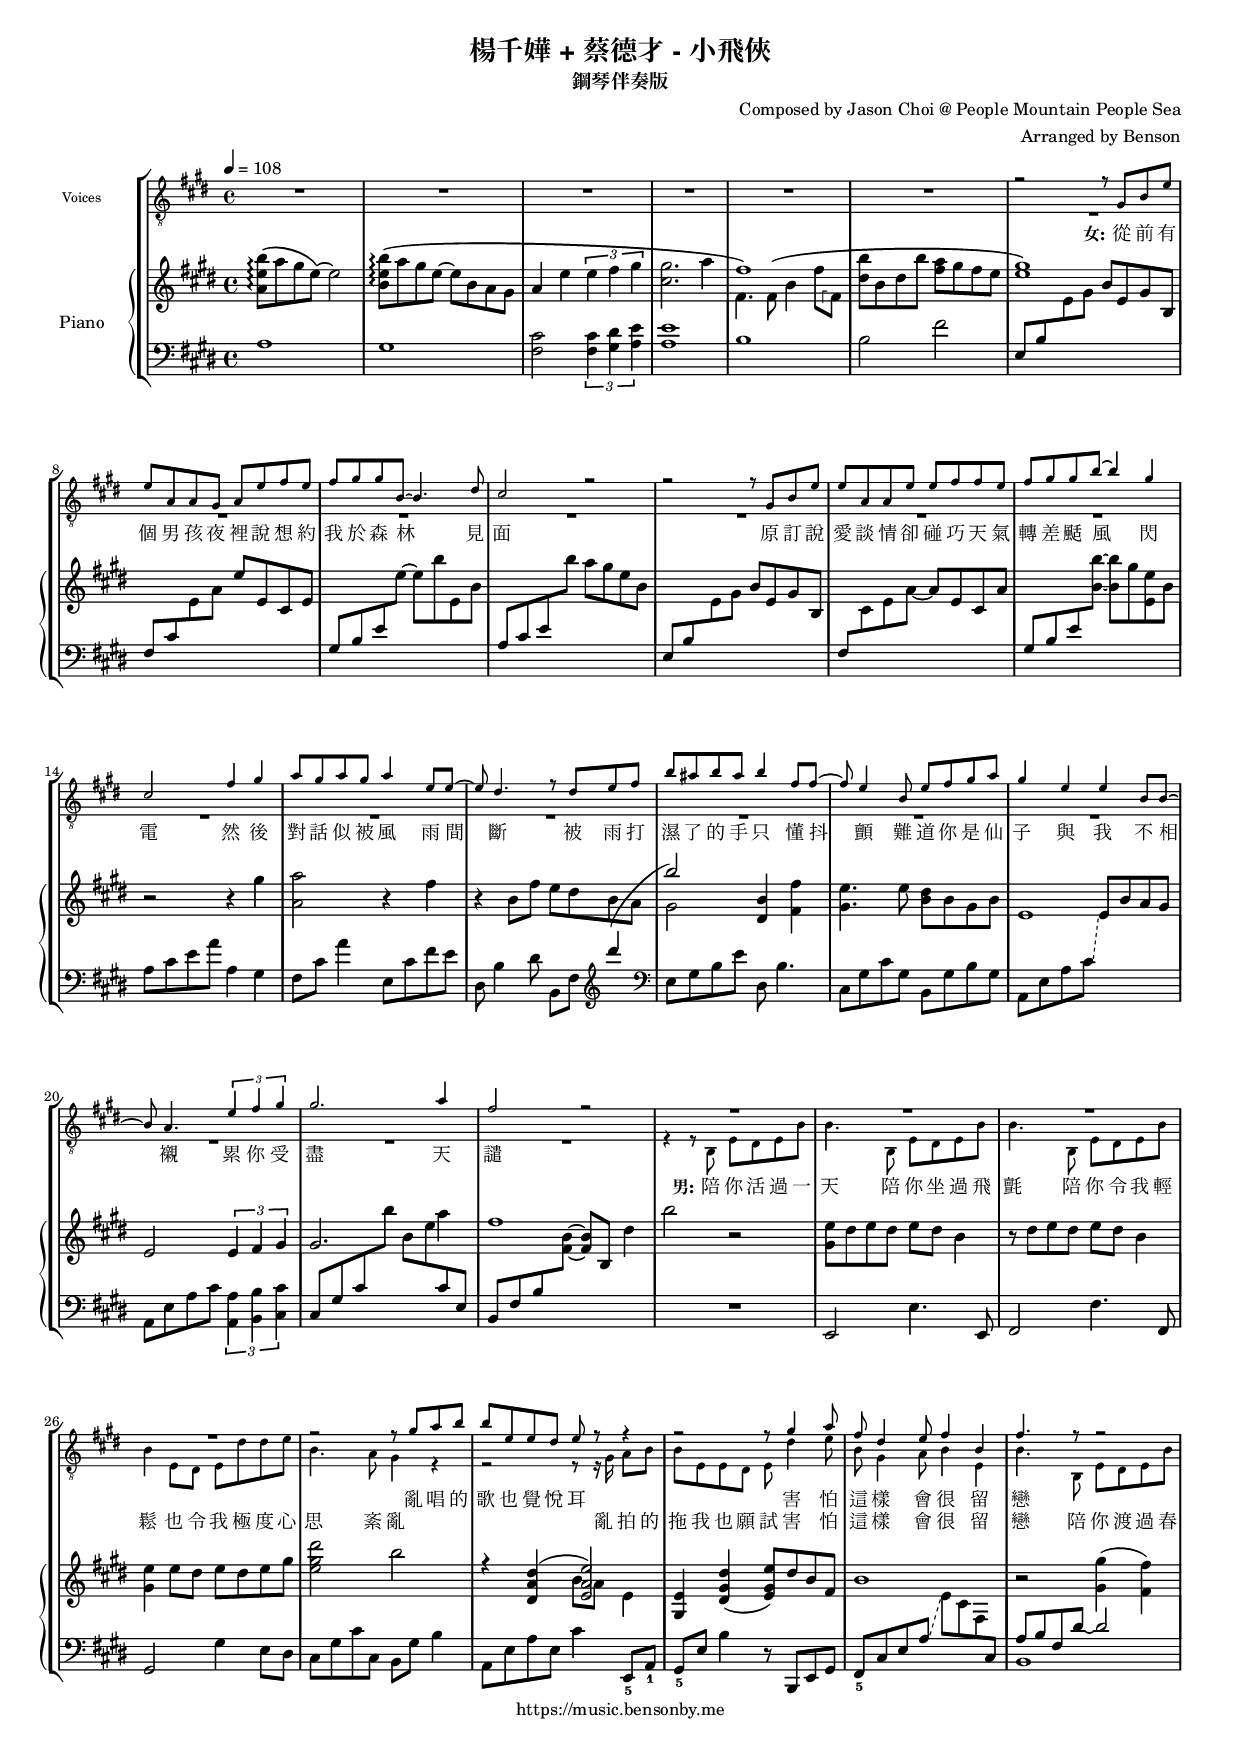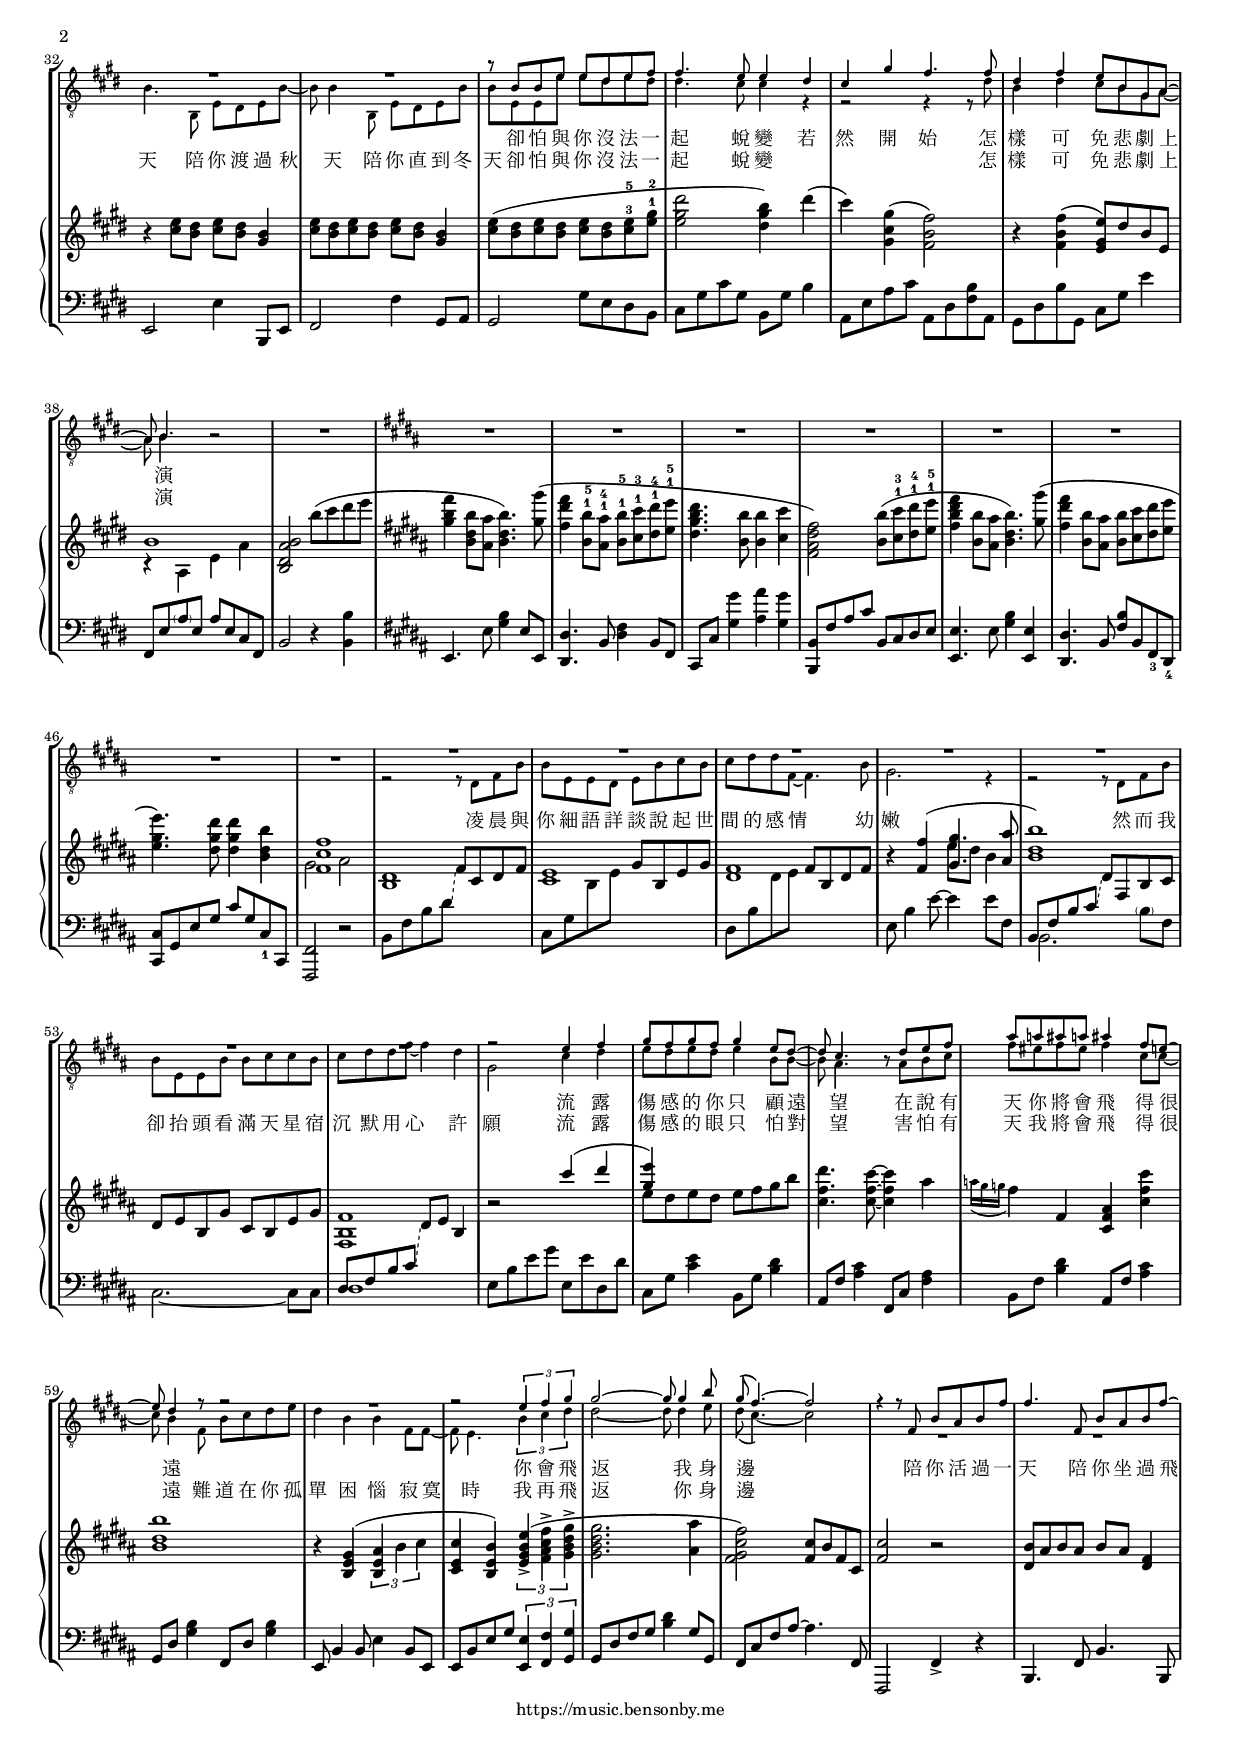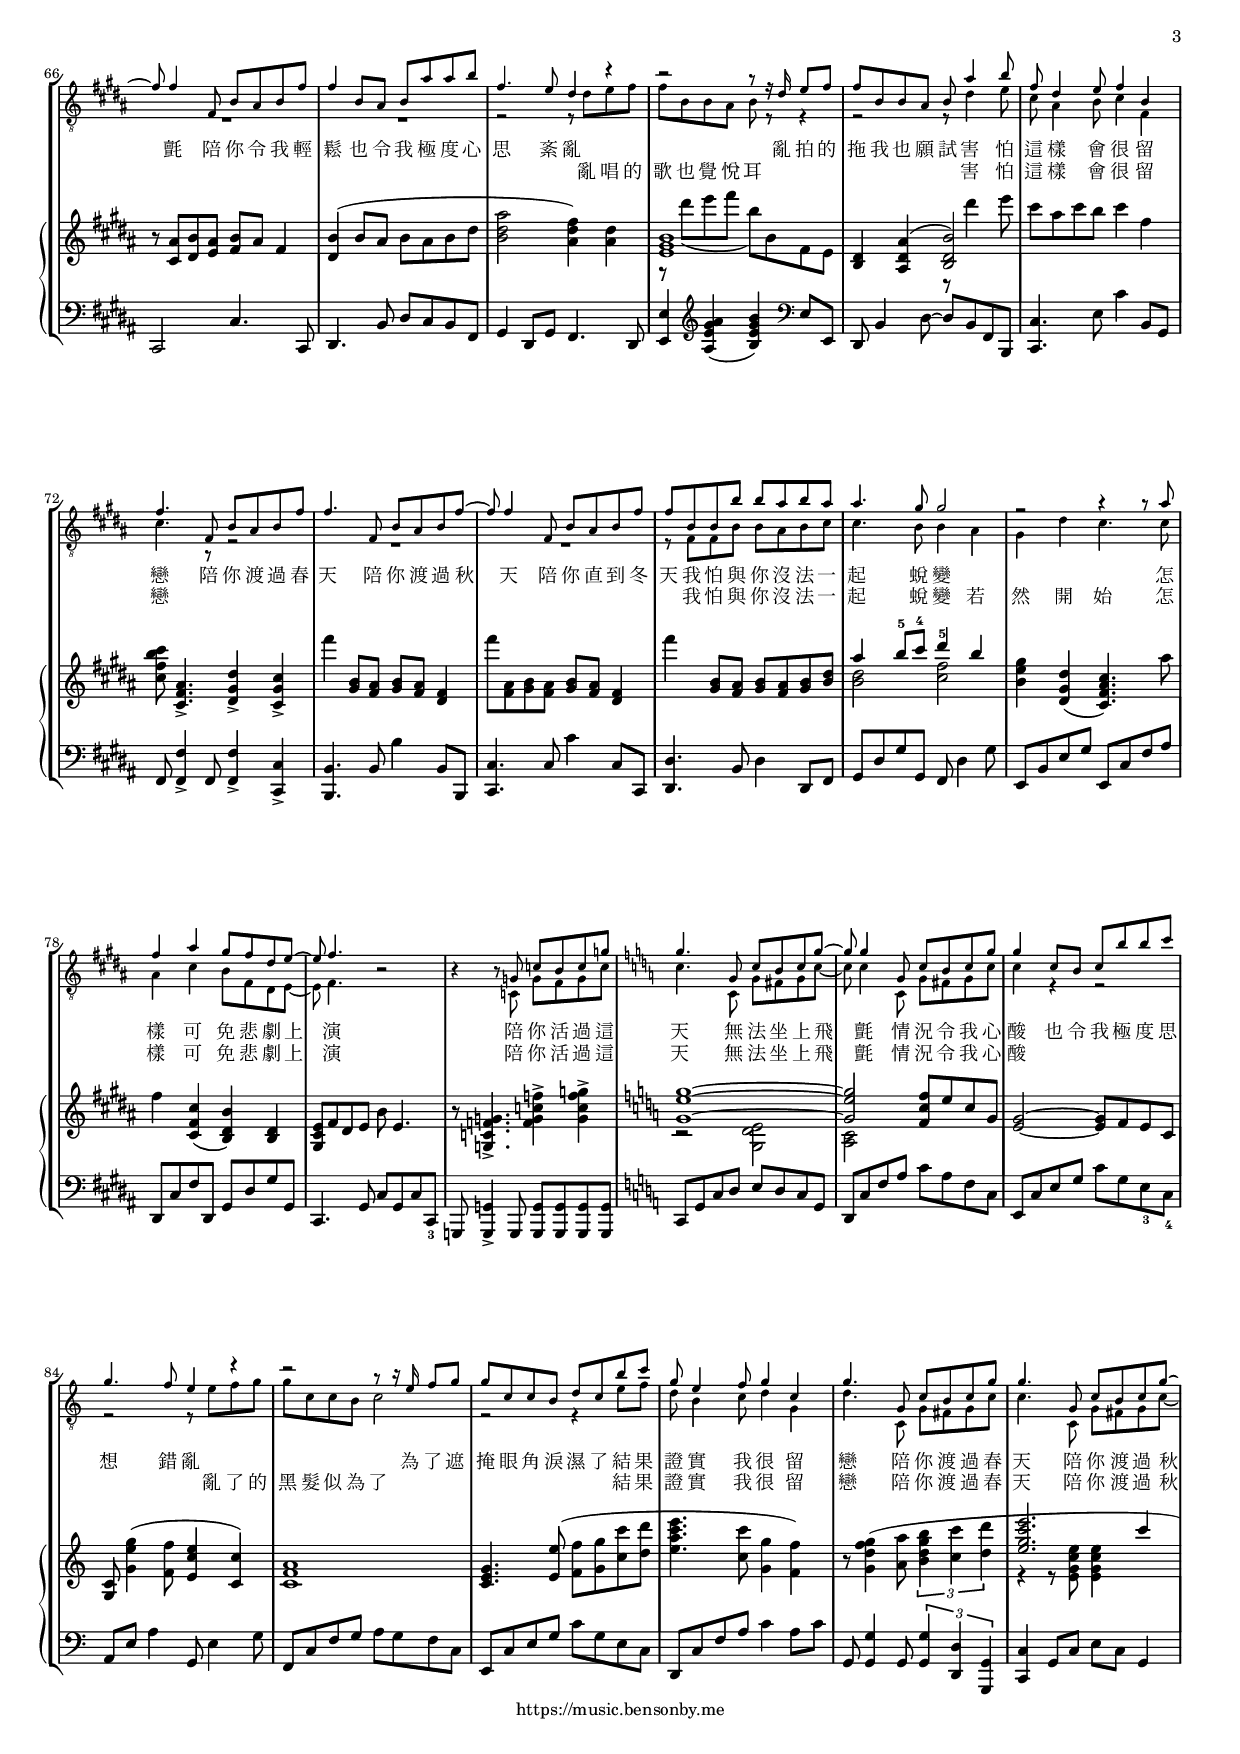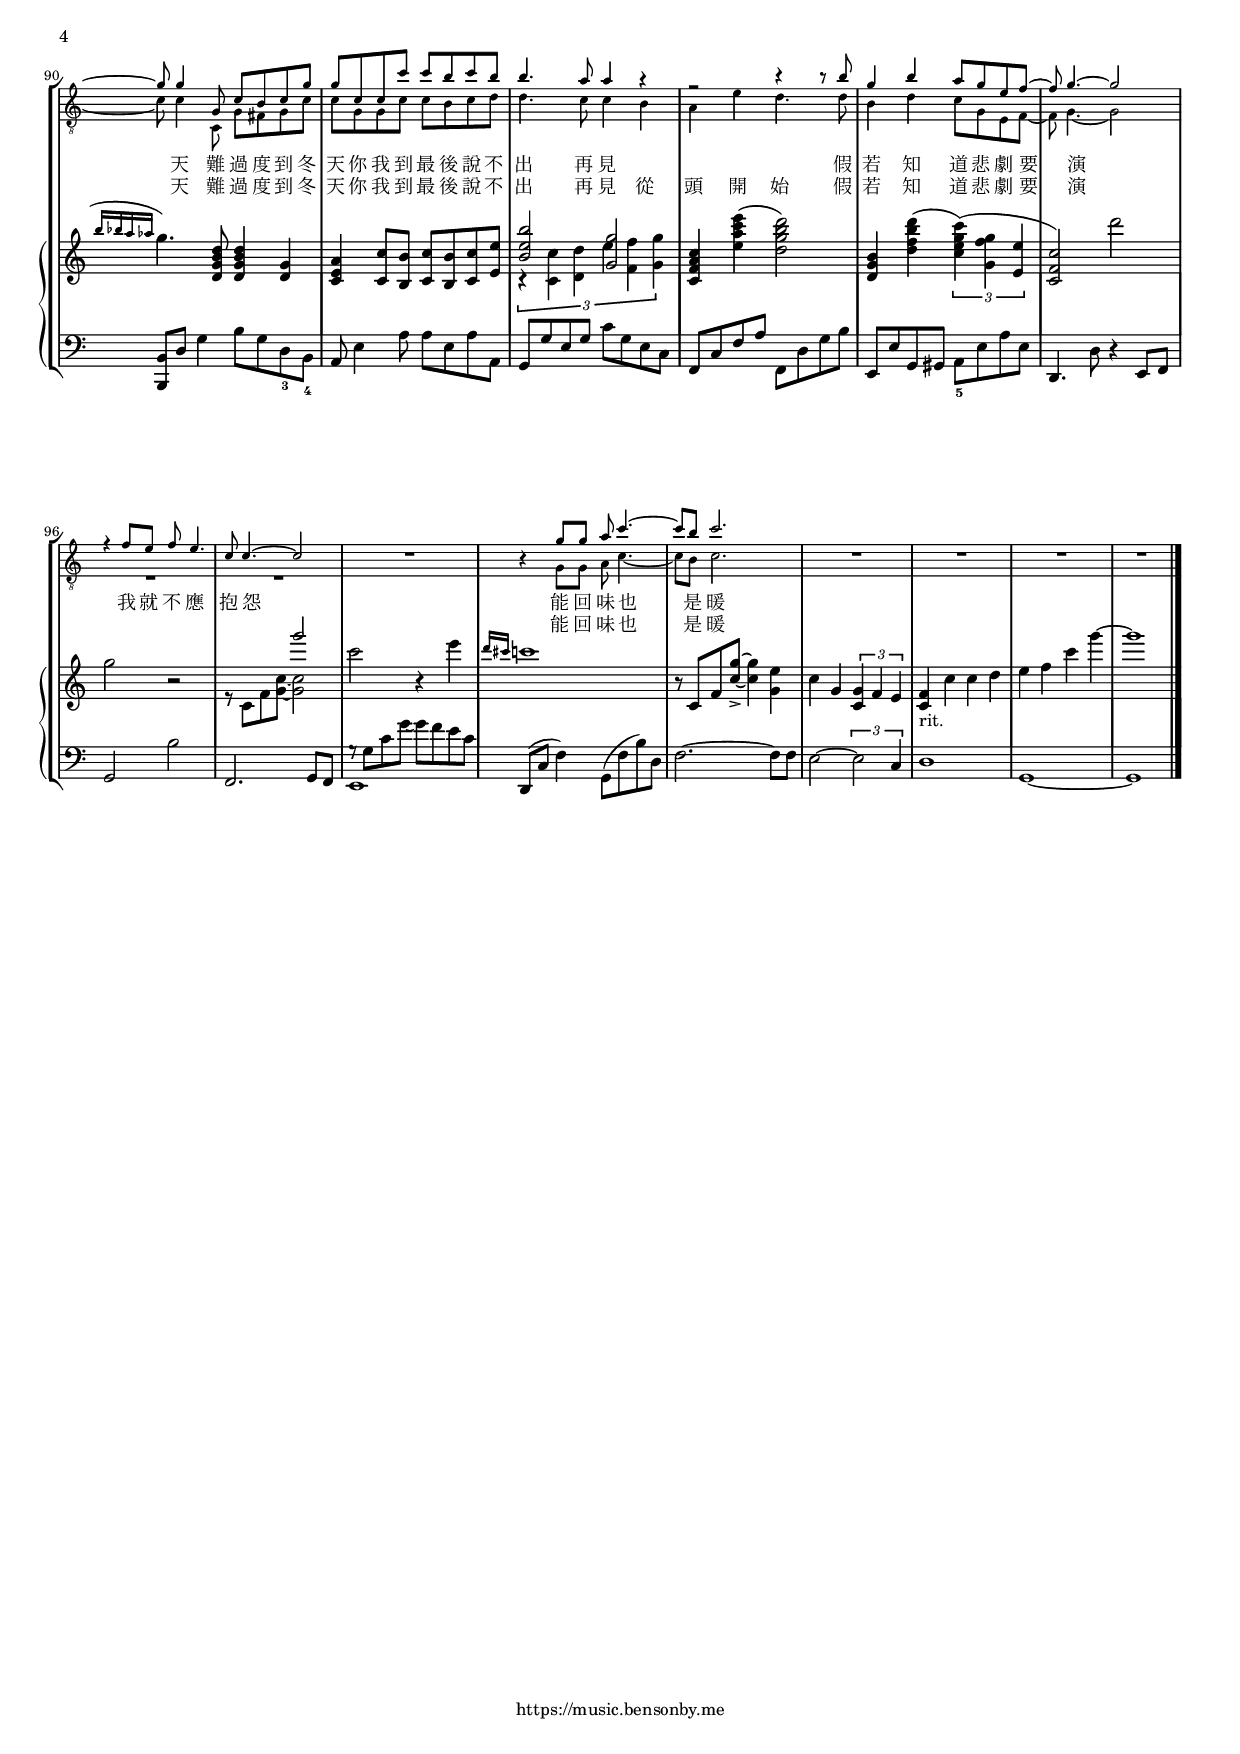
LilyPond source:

\version "2.18.2"
\include "articulate.ly"
#(set-global-staff-size 15)

% TODO
% make code cleaner? - slow syntax parsing for long upper and lower?
% merge rests from two voices, hide rest for solo at first verse?
% add phrasing slur for voices
% fingering position, e.g. episode
% left right hand distribution of first verse, and bar 16? (switch? to try)
% dynamics

cr = \change Staff = "right"
cl = \change Staff = "left"
rhMark = \markup { 
  \path #0.1 #'((moveto -1 0)(rlineto 0 -1.5)(rlineto 0.5 0))
}
lhMark = \markup { 
  \path #0.1 #'((moveto 0 1)(rlineto -0.5 0)(rlineto 0 -1.5))
}

upper-intro = \relative c'' {
  <a e' b'>8\arpeggio\( a' gis e~\) e2
  << {
    \stemNeutral
    <b e b'>8\arpeggio\( a' gis e~ e b a gis
    a4 e' \times 2/3 {e fis gis}
    <cis, gis'>2. a'4
    fis1\)
  } \\ {
    s1*3
    fis,4. fis8^\( b4 fis'8
    \set fingeringOrientations = #'(left)
    <fis,\finger \lhMark>
    \stemNeutral
    <b' dis,>8 b, dis b' <a fis> gis fis e
    <e gis>1\)
  } >>
}

upper-verse-one = \relative c''' {
  s1
  s1
  s1
  s1
  s1
  s1
  r2 r4 gis4
  <a, a'>2 r4 fis'4
  r4 b,8 fis' e dis b a
  \stemDown gis2 \stemNeutral <dis b'>4 <fis fis'>
  <gis e'>4. e'8 <b dis> b gis b
  e,1
  e2 \times 2/3 {e4 fis gis}
  gis2. a'4
  fis1
  b2 r2
}

upper-chorus-one = \relative c'' {
  <e gis,>8 dis e dis e dis b4
  r8 dis e dis e dis b4
  <gis e'>4 e'8 dis e dis e gis
  <e gis dis'>2 b'
  << {r4 <dis,, a' dis>4( <e a e'>2)} \\ {s2 b'8 a e4} >>
  <gis, e'> <dis' gis dis'>( <e gis e'>8) dis' b fis
  b1
  r2 <gis gis'>4( <fis fis'>)
  r4 <cis' e>8 <b dis> <cis e> <b dis> <gis b>4
  <cis e>8 <b dis> <cis e> <b dis> <cis e> <b dis> <gis b>4
  <cis e>8( <b dis> <cis e> <b dis> <cis e> <b dis> <cis^3 e^5> <e^1 gis^2>
  <e gis dis'>2 <dis gis b>4) dis'(
  cis) <gis, cis gis'>( <fis b fis'>2)
  r4 <fis b fis'>4( <e gis e'>8) dis' b e,
  << {b'1} \\ {r4 a, e' a} >>
  <b, dis a' b>2
}

upper-episode = \relative c''' {
  b8( cis dis e \key b \major
  <gis, b fis'>4 <b, dis b'>8 <ais ais'> <b dis b'>4.) <gis' gis'>8(
  <fis dis' fis>4 <b,^1 b'^5>8 <ais^1 ais'^4> <b^1 b'^5> <cis^1 cis'^3> <dis^1 dis'^4> <e^1 e'^5>
  <dis gis b dis>4. <b b'>8 <b b'>4 <cis cis'>
  <fis, ais dis fis>2) <b b'>8( <cis^1 cis'^3> <dis^1 dis'^4> <e^1 e'^5>
  <fis b dis fis>4 <b, b'>8 <ais ais'> <b dis b'>4.) <gis' gis'>8(
  <fis dis' fis>4 <b, b'>8 <ais ais'> <b b'> <cis cis'> <dis dis'> <e e'>
  <e gis e'>4.) <dis gis dis'>8 <dis gis dis'>4 <b dis b'>
  << {<fis cis' fis>1} \\ {gis2 ais} >>
}

upper-verse-two = \relative c' {
  <b dis>1
  <cis e>
  <dis fis>
  r4 << {<fis fis'>( <gis gis'>4. <ais ais'>8} \\ {s4 e'8 dis b4} >>
  << {<b dis b'>1)} \\ {} >>
  s1
  <fis, b fis'>1
  r2 << {cis'''4( dis} \\ {s2} >>
  << {<gis, e'>4)} \\ {e8 dis e dis e fis gis b} >>
  <cis, fis dis'>4. <cis fis cis'>8~ <cis fis cis'>4 ais'
  << {s4} \\ {\appoggiatura {a16[ gis g]} fis4} >> fis, <cis fis ais>4 <cis' fis cis'>
  <b dis b'>1
  r4 <b, e gis>( \times 2/3 {<b e ais>4 b' cis}
  <cis, e cis'>4 <b e b'>) \times 2/3 {<e gis b e>4->( <fis ais cis fis>-> <gis b dis gis>->}
  <gis b dis gis>2. <ais ais'>4
  <fis gis cis fis>2) <fis cis'>8 b fis cis
  <fis cis'>2 r2
}

upper-chorus-two = \relative c'' {
  <b dis,>8 ais b ais b ais <dis, fis>4
  r8 <cis ais'> <dis b'> <e ais> <fis b> ais fis4
  <dis b'>4( b'8 ais b ais b dis
  <b dis ais'>2 <ais dis fis>4) <ais dis>
  << {<e gis b>1} \\ {r8 dis''( e fis b,) b, fis e} >>
  <b dis>4 << {<ais dis ais'>( <b dis b'>2)} \\ {s4 r8 dis''4 e8} >>
  cis8 ais cis b cis4 fis,
  <cis fis b cis>8 <cis, fis ais>4.-> <dis gis dis'>4-> <cis gis' cis>->
  fis''4 <gis,, b>8 <fis ais> <gis b> <fis ais> <dis fis>4
  fis''8 <fis,, ais>8 <gis b> <fis ais> <gis b> <fis ais> <dis fis>4
  fis''4 <gis,, b>8 <fis ais> <gis b> <fis ais> <gis b> <b dis>
  << {ais'4 b8^5 cis^4 dis4^5 b} \\ {<b, dis>2 <cis fis>2} >>
  <b e gis>4 <dis, gis dis'>4( <cis fis ais cis>4.) ais''8
  fis4 <cis, fis cis'>4( <b dis b'>4) <b dis>
  <gis cis e>8 fis' dis e b' e,4.
}

upper-chorus-three = \relative c' {
  r8 <g c f g>4.-> <f' g c f>4-> <g c f g>-> \key c \major

  << {<g e' g>1~} \\ {r2 <g, d' e>2} >>
  << {<g' e' g>2 <f c' f>8 e' c g} \\ {<a, c>2} >>
  <e' g>2~ <e g>8 f e c
  <g c>8 <g' e' g>4( <f f'>8 <e c' e>4 <c c'>)
  <c f a>1
  <c e g>4. <e e'>8( <f f'> <g g'> <c c'> <d d'>
  <e a c e>4. <c c'>8 <g g'>4 <f f'>)
  r8 <g d' f g>4( <a a'>8 \times 2/3 {<b d g b>4 <c c'> <d d'>}
  << {<e g c e>2. c'4} \\ {r4 r8 <e,, g c e> <e g c e>4} >>
  \grace{b''16[ bes a aes]} g4.) <d, g b d>8 <d g b d>4 <d g>
  <c e a>4 <c c'>8 <b b'> <c c'> <b b'> <c c'> <e e'>
  << {<b' e b'>2 <g g'>2} \\ {\times 2/3 {r4 <c, c'> <d d'> <e'> <f, f'> <g g'>}} >>
  <c, f a c>4 <e' a c e>( <d g b d>2)
  <d, g b>4 <d' f b d>4( \times 2/3 {<c e g c>4)( <g f' g> <e e'>}
  <c f c'>2) d''2
  g,2 r
}

upper-ending = \relative c'''' {
  s2 \stemUp g2
  \stemNeutral c, r4 e
  \grace{d16[ cis]} c1
  r8 c,, f <c' g'>8~-> <c g'>4 <g e'>
  c g \times 2/3 {<c, g'>4 f e}
  <c f>4_"rit." c' c d
  e f c' g'~
  g1 \bar "|."
}

lower-intro = \relative c' {
  a1
  gis
  <fis cis'>2 \times 2/3 {<fis cis'>4 <gis dis'> <a e'>}
  <a e'>1
  b1
  b2 fis'
}

lower-verse-one = \relative c {
  e8 b' \cr e gis b e, gis b,
  \cl fis cis' \cr e a e' e, cis e
  \cl gis, b e \cr e'~ e b' e,, b'
  \cl a, cis e \cr b'' a gis e b
  \cl e,, b' \cr e gis b e, gis b,
  \cl fis \cr cis' e a~ a e cis a'
  \cl gis, b e \cr <b' b'>~ <b b'> gis' <e, e'> b'
  \cl a, cis e a a,4 gis
  fis8 cis' a'4 e,8 cis' fis e
  dis, b'4 dis8 b, fis' << {\clef treble dis'''4( 
  \clef bass \cr b2)} \\ {\cl s4 e,,,8 gis b e dis, b'4.} >>
  cis,8 gis' cis gis b, gis' b gis
  a, e' a \once \override Glissando #'style = #'dashed-line cis \glissando \cr e b' a gis
  \cl a,, e' a cis \times 2/3 {<a, a'>4 <b b'> <cis cis'>}
  cis8 gis' cis \cr b'' b, e \cl cis, e,
  b fis' b \cr <fis' b>~ <fis b> b, dis'4
  \cl R1
}

lower-chorus-one = \relative c, {
  e2 e'4. e,8
  fis2 fis'4. fis,8
  gis2 gis'4 e8 dis
  cis8 gis' cis cis, b gis' b4
  a,8 e' a e cis'4 e,,8_5 a_1
  gis8_5 e' b'4 r8 b,, e gis
  fis8_5 cis' e \once \override Glissando #'style = #'dashed-line a \glissando \cr e' cis fis, \cl cis
  << {b1} \\ {\stemUp a'8 b fis dis'~ dis2} >>
  \stemNeutral e,,2 e'4 b,8 e
  fis2 fis'4 gis,8 a
  gis2 gis'8 e dis b
  cis gis' cis gis b, gis' b4
  a,8 e' a cis a, dis <fis b> a,
  gis dis' b' gis, cis gis' e'4
  fis,,8 e' \parenthesize a e a e cis fis,
  b2
}
 
lower-episode = \relative c {
  r4 <b b'> \key b \major
  e,4. e'8 <gis b>4 e8 e,
  <dis dis'>4. b'8 <dis fis>4 b8 fis
  cis8 cis' <gis' gis'>4 <ais ais'> <gis gis'>
  <b,, b'>8 fis'' ais cis b, cis dis e
  <e, e'>4. e'8 <gis b>4 <e, e'>4
  <dis dis'>4. b'8 <fis' b>8 b, fis_3 dis_4
  <cis cis'>8 gis' e' gis cis gis cis,_1 cis,
  <fis, fis'>2 r2
}

lower-verse-two = \relative c {
  b8 fis' b \once \override Glissando #'style = #'dashed-line dis \glissando \cr fis cis dis fis
  \cl \stemDown cis, gis' \cr b e \stemNeutral gis b, e gis
  \cl \stemDown dis, b' \cr dis e \stemNeutral fis b, dis fis
  \cl e, b'4 e8~ e4 e8 fis,8
  << {b,8 fis' b \once \override Glissando #'style = #'dashed-line cis \glissando \cr dis fis, b cis} \\ {\cl b,2. \parenthesize b'8 fis} >>
  << {\cr dis' e b gis' cis, b e gis} \\ {\cl cis,,2.~ cis8 cis} >>
  << {dis8 fis b \once \override Glissando #'style = #'dashed-line cis \glissando \cr dis e b4} \\ {\cl dis,1} >>
  \stemNeutral e8 b' e gis e, e' dis, dis'
  cis, gis' <cis e>4 b,8 gis' <b dis>4
  ais,8 fis' <ais cis>4 fis,8 cis' <fis ais>4
  b,8 fis' <b dis>4 ais,8 fis' <ais cis>4
  gis,8 dis' <gis b>4 fis,8 dis' <gis b>4
  e,8 b'4 b8 e4 b8 e,
  e b' e gis \times 2/3 {<e, e'>4 <fis fis'> <gis gis'>}
  gis8 dis' fis gis <b dis>4 gis8 gis,
  fis cis' fis ais~ ais4. fis,8
  fis,2 fis'4-> r4
}

lower-chorus-two = \relative c, {
  b4. fis'8 b4. b,8
  cis2 cis'4. cis,8
  dis4. b'8 dis8 cis b fis
  gis4 dis8 gis fis4. dis8
  <e e'>4 \clef treble  <ais' e' gis ais>( <b e gis b>) \clef bass e,8 e,
  dis b'4 dis8~ dis8 b fis b,
  <cis cis'>4. e'8 cis'4 b,8 gis
  fis <fis fis'>4-> fis8 <fis fis'>4-> <cis cis'>->
  <b b'>4. b'8 b'4 b,8 b,
  <cis cis'>4. cis'8 cis'4 cis,8 cis,
  <dis dis'>4. b'8 dis4 dis,8 fis
  gis dis' gis gis, fis8 dis'4 gis8
  e, b' e gis e, cis' fis ais
  dis,, cis' fis dis, gis dis' gis gis,
  cis,4. gis'8 cis gis cis cis,_3
}

lower-chorus-three = \relative c, {
  g8 <g g'>4-> g8 <g g'> <g g'> <g g'> <g g'>  \key c \major
  c8 g' c d e d c g
  d c' f a c a f c
  e, c' e g c g e_3 c_4
  a e' a4 g,8 e'4 g8
  f, c' f g a g f c
  e, c' e g c g e c
  d, c' f a c4 a8 c
  g,8 <g g'>4 g8 \times 2/3 {<g g'>4 <d d'> <g, g'>}
  <c c'>4 g'8 c e c g4
  <b, b'>8 d'8 g4 b8 g d_3 b_4
  a8 e'4 a8 a e a a,
  g g' e g c g e c
  f, c' f a f, d' g b
  e,, e' g, gis a_5 e' a e
  d,4. d'8 r4 e,8 f
  g2 b'
}

lower-ending = \relative c, {
  << {f2. g8 f} \\ {\cr r8 c'' f <g c>~ <g c>2} >>
  << {e,,1} \\ {g'8\rest g c g'~ g f e c} >>
  d,,8( c' f4) g,8( f' b) d,
  f2.~ f8 f
  e2~ \times 2/3 {e2 c4}
  d1
  g,~
  g \bar "|."
}

upper = \relative c {
  \clef treble \key e \major \time 4/4 \tempo 4 = 108
  \upper-intro
  \upper-verse-one
  \upper-chorus-one
  \upper-episode
  \upper-verse-two
  \upper-chorus-two
  \upper-chorus-three
  \upper-ending
}

lower = \relative c {
  \clef bass \key e \major \time 4/4
  \lower-intro
  \lower-verse-one
  \lower-chorus-one
  \lower-episode
  \lower-verse-two
  \lower-chorus-two
  \lower-chorus-three
  \lower-ending
}

melodyf = \relative c' {
  \clef treble \key e \major \time 4/4
  \override Script #'padding = #2

  R1 R1 R1 R1 R1 R1

    r2 r8 gis b e e a, a gis a e' fis e fis gis gis b,~ b4. dis8 cis2 r2
    r2 r8 gis b e e a, a e' e fis fis e fis gis gis b~ b4 gis cis,2 fis4 gis
    a8 gis a gis a4 e8 e~ e dis4. r8 dis e fis b ais b ais b4 fis8 fis~ fis e4 b8 e fis gis a
    gis4 e e b8 b~ b a4. \times 2/3 {e'4 fis gis} gis2. a4 fis2 r2 R1

    R1 R1 R1 r2 r8 gis a b b e, e dis e r r4 r2 r8 gis4 a8 fis dis4 e8 fis4 b, fis'4. r8 r2
    R1 R1 r8 b, b e e dis e fis fis4. e8 e4 dis cis gis' fis4. fis8 dis4 fis e8 b gis a~
    a b4. r2 R1 \key b \major R1 R1 R1 R1 R1 R1 R1 R1 R1 R1 R1 R1 R1 R1 R1
    r2 e4 fis gis8 fis gis fis gis4 e8 dis~ dis cis4. r8 dis e fis ais a ais a ais4 fis8 e~ e dis4 r8 r2
    R1 r2 \times 2/3 {e4 fis gis} gis2~ gis8 gis4 b8 gis( fis4.~) fis2
    r4 r8 fis, b ais b fis' fis4. fis,8 b ais b fis'~ fis fis4 fis,8 b ais b fis'
    fis4 b,8 ais b ais' ais b fis4. e8 dis4 r
    r2 r8 r16 dis16 e8 fis fis b, b ais b ais'4 b8 fis dis4 e8 fis4 b,
    fis'4. fis,8 b ais b fis' fis4. fis,8 b ais b fis'~ fis fis4 fis,8 b ais b fis'
    fis b, b b' b ais b ais ais4. gis8 gis2
    r2 r4 r8 ais fis4 ais gis8 fis dis e~ e fis4. r2
    r4 r8 g, c b c g' \key c \major g4. g,8 c b c g'~ g g4 g,8 c b c g'
    g4 c,8 b c b' b c g4. f8 e4 r4 r2 r8 r16 e f8 g g c, c b d c b' c
    g e4 f8 g4 c, g'4. g,8 c b c g' g4. g,8 c b c g'~ g g4 g,8 c b c g'
    g c, c c' c b c b b4. a8 a4 r4 r2 r4 r8 b g4 b a8 g e f~ f g4.~ g2
    r4 f8 e f e4. c8 c4.~ c2 R1 r4 g'8 g a c4.~ c8 b c2. R1 R1 R1 R1 \bar "|."
}

lyricsf = \lyricmode {
  \set stanza = #"女:"
  從 前 有 個 男 孩 夜 裡 說 想 約 我 於 森 林 見 面
  原 訂 說 愛 談 情 卻 碰 巧 天 氣 轉 差 颳 風 閃 電
  然 後 對 話 似 被 風 雨 間 斷
  被 雨 打 濕 了 的 手 只 懂 抖 顫 難 道 你 是 仙 子
  與 我 不 相 襯 累 你 受 盡 天 譴
  亂 唱 的 歌 也 覺 悅 耳
  害 怕 這 樣 會 很 留 戀
  卻 怕 與 你 沒 法 一 起 蛻 變
  若 然 開 始 怎 樣 可 免 悲 劇 上 演
  流 露 傷 感 的 你 只 顧 遠 望
  在 說 有 天 你 將 會 飛 得 很 遠
  你 會 飛 返 我 身 邊
  陪 你 活 過 一 天 陪 你 坐 過 飛 氈
  陪 你 令 我 輕 鬆 也 令 我 極 度 心 思 紊 亂
  亂 拍 的 拖 我 也 願 試
  害 怕 這 樣 會 很 留 戀
  陪 你 渡 過 春 天 陪 你 渡 過 秋 天
  陪 你 直 到 冬 天
  我 怕 與 你 沒 法 一 起 蛻 變
  怎 樣 可 免 悲 劇 上 演
  陪 你 活 過 這 天 無 法 坐 上 飛 氈
  情 況 令 我 心 酸
  也 令 我 極 度 思 想 錯 亂
  為 了 遮 掩 眼 角 淚 濕 了
  結 果 證 實 我 很 留 戀
  陪 你 渡 過 春 天 陪 你 渡 過 秋 天
  難 過 度 到 冬 天 你 我 到 最 後 說 不 出 再 見
  假 若 知 道 悲 劇 要 演
  我 就 不 應 抱 怨
  能 回 味 也 是 暖
}

melodym = \relative c' {
    \clef "treble_8" \key e \major \time 4/4
    R1 R1 R1 R1 R1 R1
    R1 R1 R1 R1 R1 R1 R1 R1
    R1 R1 R1 R1 R1 R1 R1 R1
    r4 r8 b, e dis e b' b4. b,8 e dis e b' b4.
    b,8 e dis e b' b4 e,8 dis e dis' dis e b4. a8 gis4 r4
    r2 r8 r16 gis a8 b b e, e dis e dis'4 e8 b gis4 a8 b4 e, b'4.
    b,8 e dis e b' b4. b,8 e dis e b'~ b b4 b,8 e dis e b' b
    e, e e' e dis e dis dis4. cis8 cis4 r4 
    r2 r4 r8 dis b4 dis cis8 b gis a~ a b4. r2 R1
    \key b \major R1 R1 R1 R1 R1 R1 R1 R1
    r2 r8 dis,8 fis b b e, e dis e b' cis b cis dis dis fis,8~ fis4. b8 gis2. r4
    r2 r8 dis fis b b e, e b' b cis cis b cis dis dis fis~ fis4 dis gis,2 cis4 dis
    e8 dis e dis e4 b8 b~ b ais4. r8 ais b cis fis eis fis eis fis4 cis8 cis~
    cis b4 fis8 b cis dis e dis4 b b fis8 fis~ fis e4. \times 2/3 {b'4 cis dis}
    dis2~ dis8 dis4 e8 dis( cis4.~) cis2 R1 R1 R1 R1
    r2 r8 dis8 e fis fis b, b ais b r8 r4 r2 r8 dis4 e8 cis ais4 b8 cis4 fis, cis'4. r8 r2
    R1 R1 r8 fis, fis b b ais b cis cis4. b8 b4 ais gis dis' cis4. cis8 ais4 cis b8 fis dis e~ e fis4. r2
    r4 r8 c g' fis g c \key c \major c4. c,8 g' fis g c~ c c4 c,8 g' fis g c c4 r4 r2
    r2 r8 e f g g c, c b c2 r2 r4 e8 f d b4 c8 d4 g, d'4. c,8 g' fis g c 
    c4. c,8 g' fis g c~ c c4 c,8 g' fis g c c g g c c b c d d4. c8 c4 b
    a e' d4. d8 b4 d c8 g e f~ f g4.~ g2 R1 R1 R1 r4 g8 g a c4.~ c8 b c2. R1 R1 R1 R1 \bar "|."
}

lyricsm = \lyricmode {
  \set stanza = #"男:"
  陪 你 活 過 一 天 陪 你 坐 過 飛 氈
  陪 你 令 我 輕 鬆 也 令 我 極 度 心 思 紊 亂
  \once \override LyricText #'self-alignment-X = #1
  亂 拍 的 拖 我 也 願 試
  害 怕 這 樣 會 很 留 戀
  陪 你 渡 過 春 天 陪 你 渡 過 秋 天
  陪 你 直 到 冬 天 卻 怕 與 你 沒 法 一 起 蛻 變
  怎 樣 可 免 悲 劇 上 演
  凌 晨 與 你 細 語 詳 談 說 起 世 間 的 感 情 幼 嫩
  然 而 我 卻 抬 頭 看 滿 天 星 宿 沉 默 用 心 許 願
  流 露 傷 感 的 眼 只 怕 對 望
  害 怕 有 天 我 將 會 飛 得 很 遠
  難 道 在 你 孤 單 困 惱 寂 寞 時
  我 再 飛 返 你 身 邊
  亂 唱 的 歌 也 覺 悅 耳
  害 怕 這 樣 會 很 留 戀
  我 怕 與 你 沒 法 一 起 蛻 變
  若 然 開 始 怎 樣 可 免 悲 劇 上 演
  陪 你 活 過 這 天 無 法 坐 上 飛 氈
  情 況 令 我 心 酸
  亂 了 的 黑 髮 似 為 了
  結 果 證 實 我 很 留 戀
  陪 你 渡 過 春 天 陪 你 渡 過 秋 天
  難 過 度 到 冬 天 你 我 到 最 後 說 不 出 再 見
  從 頭 開 始 假 若 知 道 悲 劇 要 演
  能 回 味 也 是 暖
}

\paper {
  oddFooterMarkup = \markup { \fill-line { "https://music.bensonby.me" }}
  evenFooterMarkup = \markup { \fill-line { "https://music.bensonby.me" }}
}

\header {
  title = "楊千嬅 + 蔡德才 - 小飛俠"
  subtitle = "鋼琴伴奏版"
  arranger = "Arranged by Benson"
  composer = "Composed by Jason Choi @ People Mountain People Sea"
}

\book {
\score {
  \new StaffGroup <<
    \new Staff \with {
      \consists "Merge_rests_engraver"
    } <<
      \set Staff.instrumentName = #"Voices"
      \set Staff.fontSize = #-2
      \override StaffSymbol #'staff-space = #(magstep -3)
      \set Staff.midiInstrument = #"oboe"
      \new Voice = "Female" { \voiceOne \melodyf }
      \new Voice = "Male" { \voiceTwo \melodym }
    >>
    \context Lyrics = soprano { s1}
    \context Lyrics = tenor {s1}
    \context Lyrics = soprano \lyricsto Female \lyricsf
    \context Lyrics = tenor \lyricsto Male \lyricsm
    \new PianoStaff <<
      \set PianoStaff.instrumentName = #"Piano"
      \new Staff = "right" {
        \keepWithTag #'written \upper
      }
      \new Staff = "left" {
        \keepWithTag #'written \lower
      }
    >>
  >>
  \layout {
    \context {
      \type "Engraver_group"
      \name Dynamics
      \alias Voice
      \consists "Output_property_engraver"
      \consists "Piano_pedal_engraver"
      \consists "Script_engraver"
      \consists "New_dynamic_engraver"
      \consists "Dynamic_align_engraver"
      \consists "Text_engraver"
      \consists "Skip_event_swallow_translator"
      \consists "Axis_group_engraver"


      \override DynamicLineSpanner #'Y-offset = #0
      \override TextScript #'font-size = #2
      \override TextScript #'font-shape = #'italic
      \override VerticalAxisGroup #'minimum-Y-extent = #'(-1 . 1)
    }
    \context {
      \RemoveEmptyStaffContext
    }
    % \context {
      % \Score
      % \override VerticalAxisGroup #'remove-first = ##t
    % }
  }
}
\score {
  \new StaffGroup <<
    \new Staff <<
      \set Staff.fontSize = #-2
      \override StaffSymbol #'staff-space = #(magstep -3)
      \set Staff.midiInstrument = #"oboe"
      \new Voice = "Female" { \voiceOne \melodyf }
      \new Voice = "Male" { \voiceTwo \melodym }
    >>
    \context Lyrics = soprano { s1}
    \context Lyrics = tenor {s1}
    \context Lyrics = soprano \lyricsto Female \lyricsf
    \context Lyrics = tenor \lyricsto Male \lyricsm
    \new PianoStaff <<
      \set PianoStaff.instrumentName = #"Piano  "
      \new Staff = "right" {
        \articulate << \keepWithTag #'midi \upper >>
      }
      \new Staff = "left" {
        \articulate << \keepWithTag #'midi \lower >>
      }
    >>
  >>
  \midi {
  }
}
}
